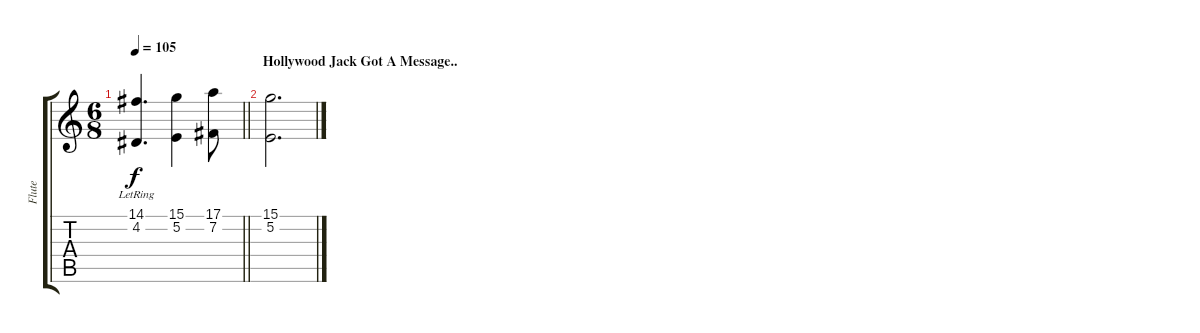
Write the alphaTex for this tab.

\track ("Flute " "Flute ") {instrument flute}
\staff {score tabs}
\tuning (E4 B3 G3 D3 A2 E2) {hide}
\ts (6 8)
\tempo 105
\clef g2
\barLineRight lightlight
\ks c
(14.1 4.2{lr}).4{d dy f} (15.1 5.2).4 (17.1 7.2).8 |
\section ("" "Hollywood Jack Got A Message..")
(15.1 5.2).2{d}
